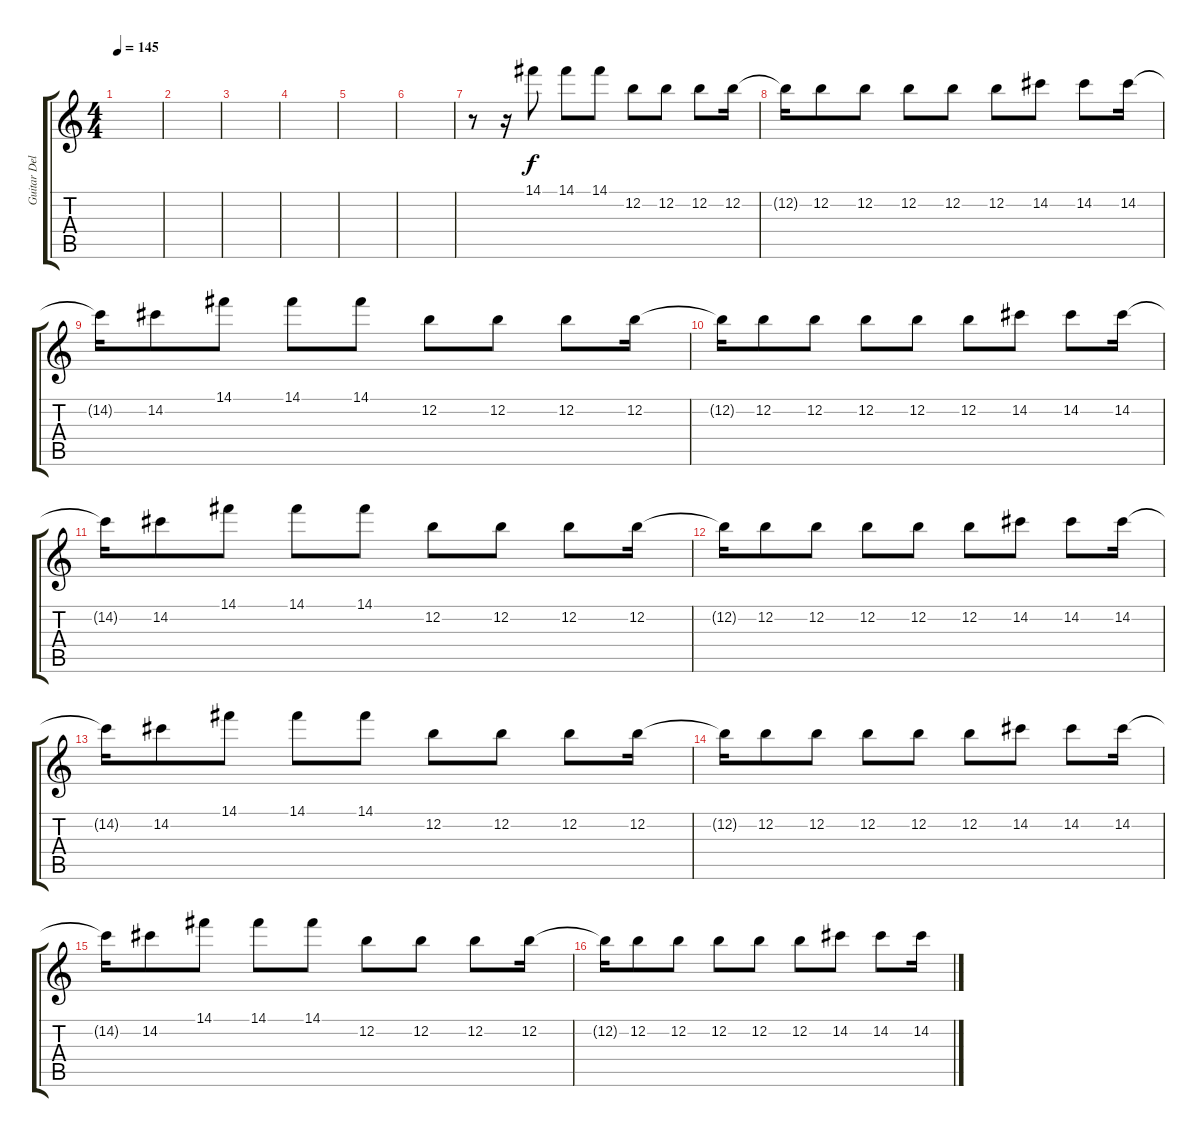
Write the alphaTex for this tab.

\track ("Guitar Delay" "Guitar Del") {instrument distortionguitar}
\staff {score tabs}
\tuning (E4 B3 G3 D3 A2 E2) {hide}
\ts (4 4)
\tempo 145
\clef g2
\ks c
|
|
|
|
|
|
r.8{instrument acousticguitarsteel} r.16 14.1.8 14.1.8 14.1.8 12.2.8 12.2.8 12.2.8 12.2.16 |
12.2{t}.16 12.2.8 12.2.8 12.2.8 12.2.8 12.2.8 14.2.8 14.2.8 14.2.16 |
14.2{t}.16 14.2.8 14.1.8 14.1.8 14.1.8 12.2.8 12.2.8 12.2.8 12.2.16 |
12.2{t}.16 12.2.8 12.2.8 12.2.8 12.2.8 12.2.8 14.2.8 14.2.8 14.2.16 |
14.2{t}.16 14.2.8 14.1.8 14.1.8 14.1.8 12.2.8 12.2.8 12.2.8 12.2.16 |
12.2{t}.16 12.2.8 12.2.8 12.2.8 12.2.8 12.2.8 14.2.8 14.2.8 14.2.16 |
14.2{t}.16 14.2.8 14.1.8 14.1.8 14.1.8 12.2.8 12.2.8 12.2.8 12.2.16 |
12.2{t}.16 12.2.8 12.2.8 12.2.8 12.2.8 12.2.8 14.2.8 14.2.8 14.2.16 |
14.2{t}.16 14.2.8 14.1.8 14.1.8 14.1.8 12.2.8 12.2.8 12.2.8 12.2.16 |
12.2{t}.16 12.2.8 12.2.8 12.2.8 12.2.8 12.2.8 14.2.8 14.2.8 14.2.16
